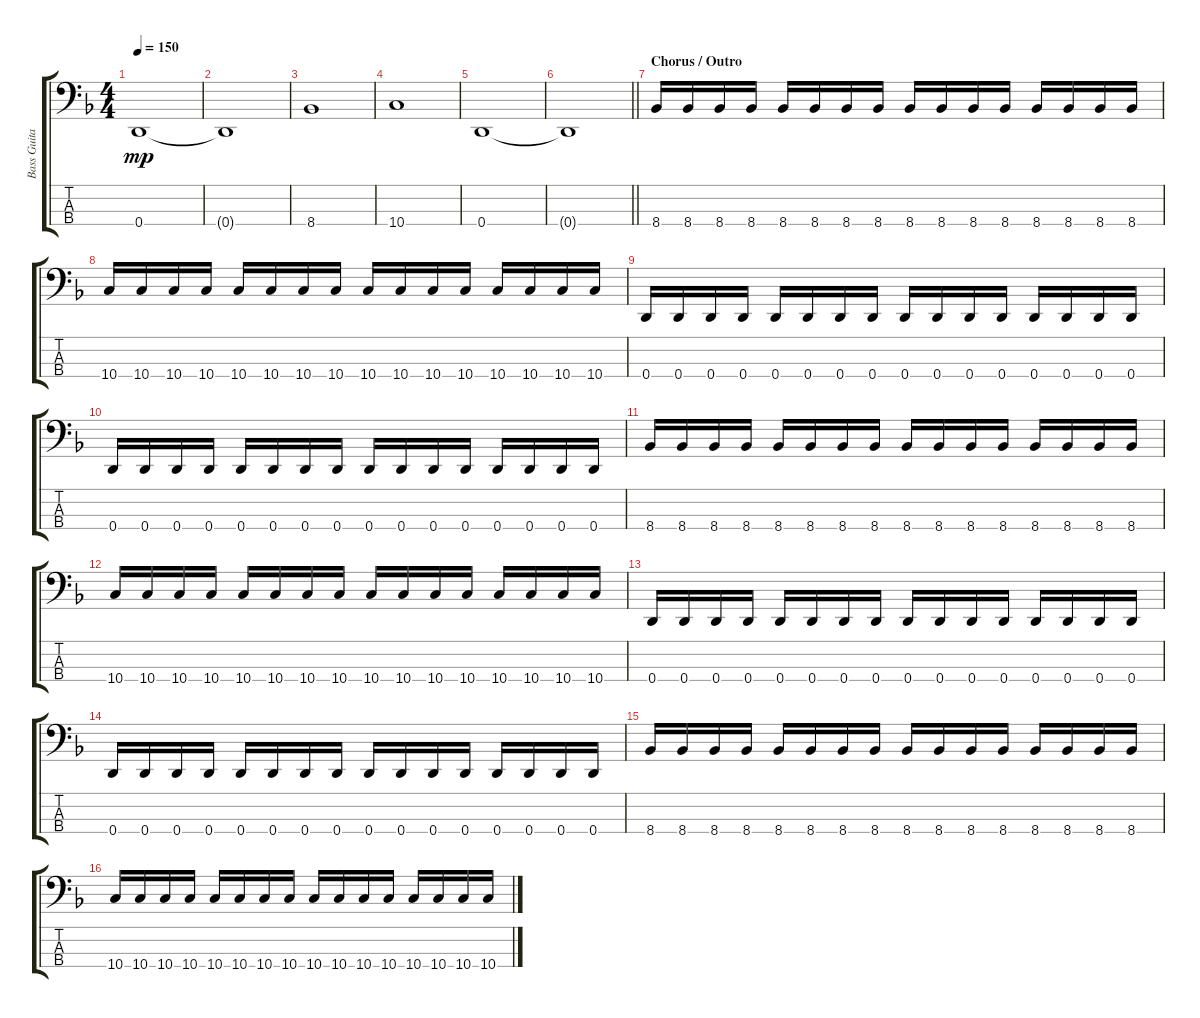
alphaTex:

\track ("Bass Guitar" "Bass Guita") {instrument electricbassfinger}
\staff {score tabs}
\tuning (G2 D2 A1 D1) {hide}
\ts (4 4)
\tempo 150
\clef f4
\ks f
0.4.1{dy mp} |
0.4{t}.1 |
8.4.1 |
10.4.1 |
0.4.1 |
\barLineRight lightlight
0.4{t}.1 |
\section ("" "Chorus / Outro")
8.4.16 8.4.16 8.4.16 8.4.16 8.4.16 8.4.16 8.4.16 8.4.16 8.4.16 8.4.16 8.4.16 8.4.16 8.4.16 8.4.16 8.4.16 8.4.16 |
10.4.16 10.4.16 10.4.16 10.4.16 10.4.16 10.4.16 10.4.16 10.4.16 10.4.16 10.4.16 10.4.16 10.4.16 10.4.16 10.4.16 10.4.16 10.4.16 |
0.4.16 0.4.16 0.4.16 0.4.16 0.4.16 0.4.16 0.4.16 0.4.16 0.4.16 0.4.16 0.4.16 0.4.16 0.4.16 0.4.16 0.4.16 0.4.16 |
0.4.16 0.4.16 0.4.16 0.4.16 0.4.16 0.4.16 0.4.16 0.4.16 0.4.16 0.4.16 0.4.16 0.4.16 0.4.16 0.4.16 0.4.16 0.4.16 |
8.4.16 8.4.16 8.4.16 8.4.16 8.4.16 8.4.16 8.4.16 8.4.16 8.4.16 8.4.16 8.4.16 8.4.16 8.4.16 8.4.16 8.4.16 8.4.16 |
10.4.16 10.4.16 10.4.16 10.4.16 10.4.16 10.4.16 10.4.16 10.4.16 10.4.16 10.4.16 10.4.16 10.4.16 10.4.16 10.4.16 10.4.16 10.4.16 |
0.4.16 0.4.16 0.4.16 0.4.16 0.4.16 0.4.16 0.4.16 0.4.16 0.4.16 0.4.16 0.4.16 0.4.16 0.4.16 0.4.16 0.4.16 0.4.16 |
0.4.16 0.4.16 0.4.16 0.4.16 0.4.16 0.4.16 0.4.16 0.4.16 0.4.16 0.4.16 0.4.16 0.4.16 0.4.16 0.4.16 0.4.16 0.4.16 |
8.4.16 8.4.16 8.4.16 8.4.16 8.4.16 8.4.16 8.4.16 8.4.16 8.4.16 8.4.16 8.4.16 8.4.16 8.4.16 8.4.16 8.4.16 8.4.16 |
10.4.16 10.4.16 10.4.16 10.4.16 10.4.16 10.4.16 10.4.16 10.4.16 10.4.16 10.4.16 10.4.16 10.4.16 10.4.16 10.4.16 10.4.16 10.4.16
